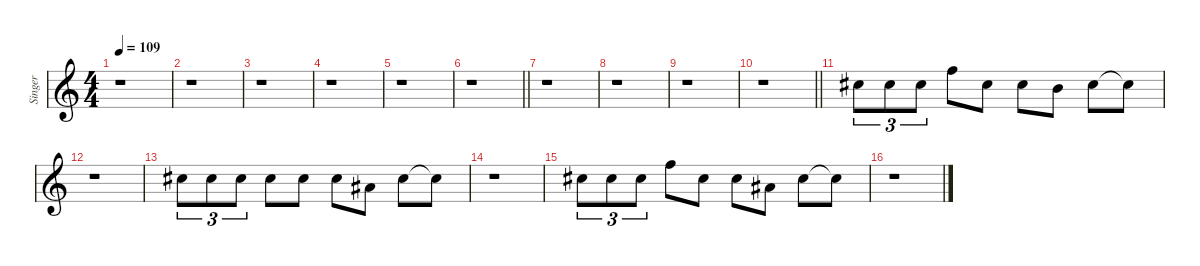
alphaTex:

\defaultSystemsLayout 4
\hideDynamics
\bracketExtendMode nobrackets
\otherSystemsTrackNameOrientation horizontal
\track ("Tenor Voice" "Singer") {instrument voiceoohs}
\staff {score}
\tuning (E4 B3 G3 D3 A2 E2)
\ts (4 4)
\tempo 109
\clef g2
\scale
0.375465
\ks c
r.1{dy mf instrument voiceoohs beam Down} |
\scale
0.208178 r.1{beam Down} |
\scale
0.208178 r.1{beam Down} |
\scale
0.208178 r.1{beam Down} |
\scale
0.25 r.1{beam Down} |
\scale
0.25
\barLineRight lightlight
r.1{beam Down} |
\scale
0.25 r.1{beam Down} |
\scale
0.25 r.1{beam Down} |
\scale
0.150943 r.1{beam Down} |
\scale
0.150943
\barLineRight lightlight
r.1{beam Down} |
\scale
0.54717 9.1{acc #}.8{tu (3 2) beam Down} 9.1{acc #}.8{tu (3 2) beam Down} 9.1{acc #}.8{tu (3 2) beam Down} 13.1.8{beam Down} 9.1{acc #}.8{beam Down} 9.1{acc #}.8{beam Down} 7.1.8{beam Down} 9.1{acc #}.8{beam Down} 9.1{t acc #}.8{beam Down} |
r.1{beam Down} |
\scale
0.391892 9.1{acc #}.8{tu (3 2) beam Down} 9.1{acc #}.8{tu (3 2) beam Down} 9.1{acc #}.8{tu (3 2) beam Down} 9.1{acc #}.8{beam Down} 9.1{acc #}.8{beam Down} 9.1{acc #}.8{beam Down} 6.1{acc #}.8{beam Down} 9.1{acc #}.8{beam Down} 9.1{t acc #}.8{beam Down} |
r.1{beam Down} |
\scale
0.391892 9.1{acc #}.8{tu (3 2) beam Down} 9.1{acc #}.8{tu (3 2) beam Down} 9.1{acc #}.8{tu (3 2) beam Down} 13.1.8{beam Down} 9.1{acc #}.8{beam Down} 9.1{acc #}.8{beam Down} 6.1{acc #}.8{beam Down} 9.1{acc #}.8{beam Down} 9.1{t acc #}.8{beam Down} |
r.1{beam Down}
